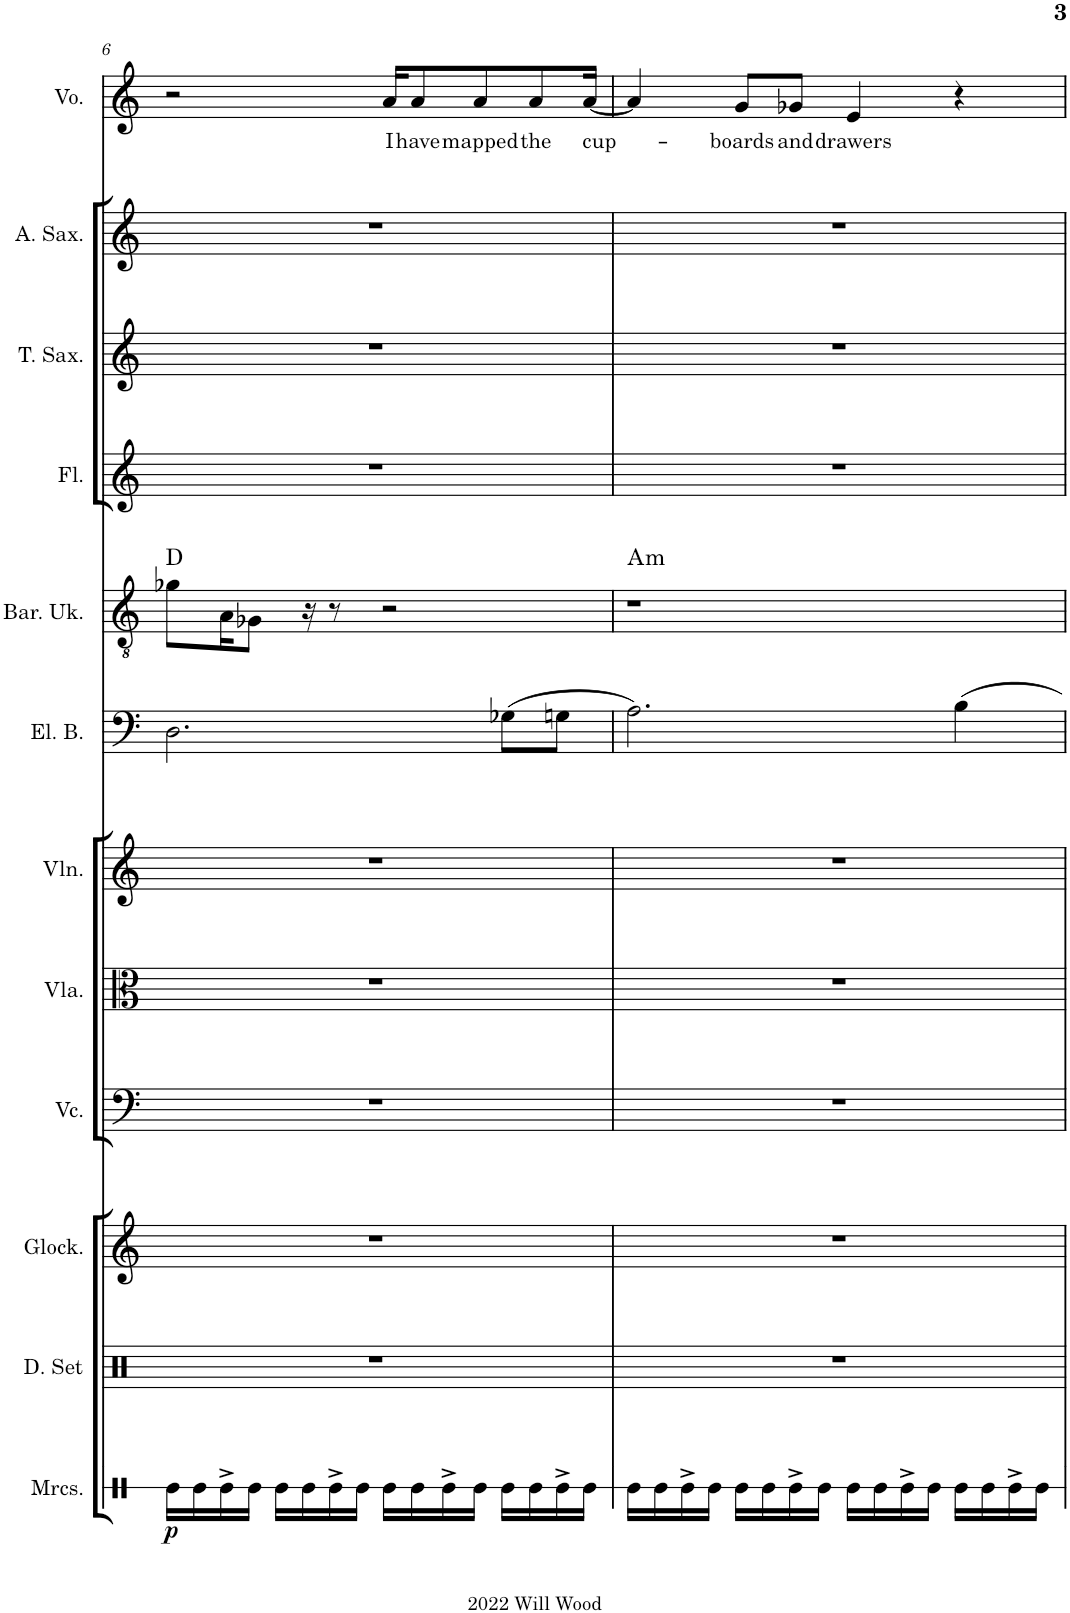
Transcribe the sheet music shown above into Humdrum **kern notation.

**kern	**dynam	**kern	**kern	**kern	**kern	**kern	**kern	**kern	**harte	**kern	**kern	**kern	**kern	**text
*part12	*part12	*part11	*part10	*part9	*part8	*part7	*part6	*part5	*part5	*part4	*part3	*part2	*part1	*part1
*staff12	*staff12	*staff11	*staff10	*staff9	*staff8	*staff7	*staff6	*staff5	*	*staff4	*staff3	*staff2	*staff1	*staff1
*I"Maracas	*	*I"Drumset	*I"Glockenspiel	*I"Violoncello	*I"Viola	*I"Violin	*I"Electric Bass	*I"Baritone Ukulele	*	*I"Flute	*I"Tenor Saxophone	*I"Alto Saxophone	*I"Voice	*
*I'Mrcs.	*	*I'D. Set	*I'Glock.	*I'Vc.	*I'Vla.	*I'Vln.	*I'El. B.	*I'Bar. Uk.	*	*I'Fl.	*I'T. Sax.	*I'A. Sax.	*I'Vo.	*
!!LO:PB:g=z
*clefX	*	*clefX	*clefG2	*clefF4	*clefC3	*clefG2	*clefF4	*clefGv2	*	*clefG2	*clefG2	*clefG2	*clefG2	*
*	*	*	*Trd-14c-24	*	*	*	*Trd7c12	*	*	*	*Trd8c14	*Trd5c9	*Trd1c2	*
*k[]	*	*k[]	*k[]	*k[]	*k[]	*k[]	*k[]	*k[]	*	*k[]	*k[]	*k[]	*k[]	*
*M4/4	*	*M4/4	*M4/4	*M4/4	*M4/4	*M4/4	*M4/4	*M4/4	*	*M4/4	*M4/4	*M4/4	*M4/4	*
=6	=6	=6	=6	=6	=6	=6	=6	=6	=6	=6	=6	=6	=6	=6
!	!LO:DY:b	!	!	!	!	!	!	!	!	!	!	!	!	!
16Re\LL	p	1r	1r	1r	1r	1r	2.D\	8g-X\L	D:maj	1r	1r	1r	2r	.
16Re\	.	.	.	.	.	.	.	.	.	.	.	.	.	.
16Re^\	.	.	.	.	.	.	.	16A\K	.	.	.	.	.	.
16Re\JJ	.	.	.	.	.	.	.	8G-X\J	.	.	.	.	.	.
16Re\LL	.	.	.	.	.	.	.	.	.	.	.	.	.	.
16Re\	.	.	.	.	.	.	.	16r	.	.	.	.	.	.
16Re^\	.	.	.	.	.	.	.	8r	.	.	.	.	.	.
16Re\JJ	.	.	.	.	.	.	.	.	.	.	.	.	.	.
!	!	!	!	!	!	!	!	!	!	!	!	!	!	!LO:LY:b
16Re\LL	.	.	.	.	.	.	.	2r	.	.	.	.	16a/KL	I
!	!	!	!	!	!	!	!	!	!	!	!	!	!	!LO:LY:b
16Re\	.	.	.	.	.	.	.	.	.	.	.	.	8a/	have
16Re^\	.	.	.	.	.	.	.	.	.	.	.	.	.	.
!	!	!	!	!	!	!	!	!	!	!	!	!	!	!LO:LY:b
16Re\JJ	.	.	.	.	.	.	.	.	.	.	.	.	8a/	mapped
16Re\LL	.	.	.	.	.	.	(8G-X\L	.	.	.	.	.	.	.
!	!	!	!	!	!	!	!	!	!	!	!	!	!	!LO:LY:b
16Re\	.	.	.	.	.	.	.	.	.	.	.	.	8a/	the
16Re^\	.	.	.	.	.	.	8Gn\J	.	.	.	.	.	.	.
!	!	!	!	!	!	!	!	!	!	!	!	!	!	!LO:LY:b
16Re\JJ	.	.	.	.	.	.	.	.	.	.	.	.	[16a/Jk	cup-
=7	=7	=7	=7	=7	=7	=7	=7	=7	=7	=7	=7	=7	=7	=7
!	!	!	!	!	!	!	!	!	!LO:H:kt=m	!	!	!	!	!
16Re\LL	.	1r	1r	1r	1r	1r	2.A\)	1r	A:min	1r	1r	1r	4a/]	.
16Re\	.	.	.	.	.	.	.	.	.	.	.	.	.	.
16Re^\	.	.	.	.	.	.	.	.	.	.	.	.	.	.
16Re\JJ	.	.	.	.	.	.	.	.	.	.	.	.	.	.
!	!	!	!	!	!	!	!	!	!	!	!	!	!	!LO:LY:b
16Re\LL	.	.	.	.	.	.	.	.	.	.	.	.	8g/L	boards
16Re\	.	.	.	.	.	.	.	.	.	.	.	.	.	.
!	!	!	!	!	!	!	!	!	!	!	!	!	!	!LO:LY:b
16Re^\	.	.	.	.	.	.	.	.	.	.	.	.	8g-X/J	and
16Re\JJ	.	.	.	.	.	.	.	.	.	.	.	.	.	.
!	!	!	!	!	!	!	!	!	!	!	!	!	!	!LO:LY:b
16Re\LL	.	.	.	.	.	.	.	.	.	.	.	.	4e/	drawers
16Re\	.	.	.	.	.	.	.	.	.	.	.	.	.	.
16Re^\	.	.	.	.	.	.	.	.	.	.	.	.	.	.
16Re\JJ	.	.	.	.	.	.	.	.	.	.	.	.	.	.
16Re\LL	.	.	.	.	.	.	4B\	.	.	.	.	.	4r	.
16Re\	.	.	.	.	.	.	.	.	.	.	.	.	.	.
16Re^\	.	.	.	.	.	.	.	.	.	.	.	.	.	.
16Re\JJ	.	.	.	.	.	.	.	.	.	.	.	.	.	.
=	=	=	=	=	=	=	=	=	=	=	=	=	=	=
*-	*-	*-	*-	*-	*-	*-	*-	*-	*-	*-	*-	*-	*-	*-
